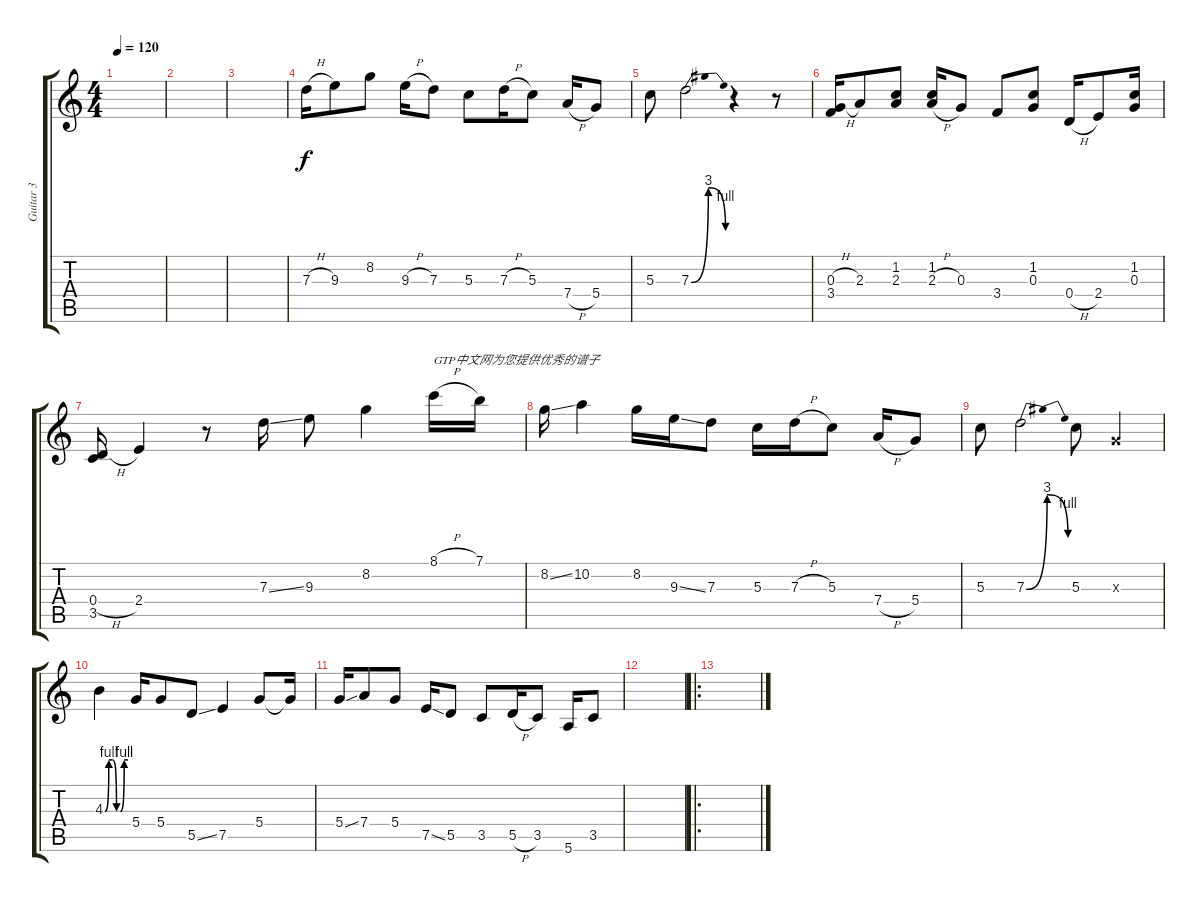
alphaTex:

\track ("Guitar 3" "Guitar 3") {instrument acousticguitarsteel}
\staff {score tabs}
\tuning (E4 B3 G3 D3 A2 E2) {hide}
\ts (4 4)
\tempo 120
\clef g2
\ks c
|
|
|
7.3{h}.16 9.3.8 8.2.8 9.3{h}.16 7.3.8 5.3.8 7.3{h}.16 5.3.8 7.4{h}.16 5.4.8 |
5.3.8 7.3{be (bendrelease 0 0 30 12 30 12 60 4)}.2 r.4 r.8 |
(0.3{h} 3.4).16 2.3.8 (1.2 2.3).8 (1.2 2.3{h}).16 0.3.8 3.4.8 (1.2 0.3).8 0.4{h}.16 2.4.8 (1.2 0.3).16 |
(0.4{h} 3.5).16 2.4.4 r.8 7.3{ss}.16 9.3.8 8.2.4 8.1{h}.16{txt "GTP中文网为您提供优秀的谱子"} 7.1.16 |
8.2{ss}.16 10.2.4 8.2.16 9.3{ss}.16 7.3.8 5.3.16 7.3{h}.16 5.3.8 7.4{h}.16 5.4.8 |
5.3.8 7.3{be (bendrelease 0 0 30 12 30 12 60 4)}.2 5.3.8 0.3{x}.4 |
4.3{be (custom 0 0 10 4 20 4 30 0 40 0 50 4 60 4)}.4 5.4.16 5.4.8 5.5{ss}.8 7.5.4 5.4.8 5.4{t}.16 |
5.4{ss}.16 7.4.8 5.4.8 7.5{ss}.16 5.5.8 3.5.8 5.5{h}.16 3.5.8 5.6.16 3.5.8 |
|
\ro
